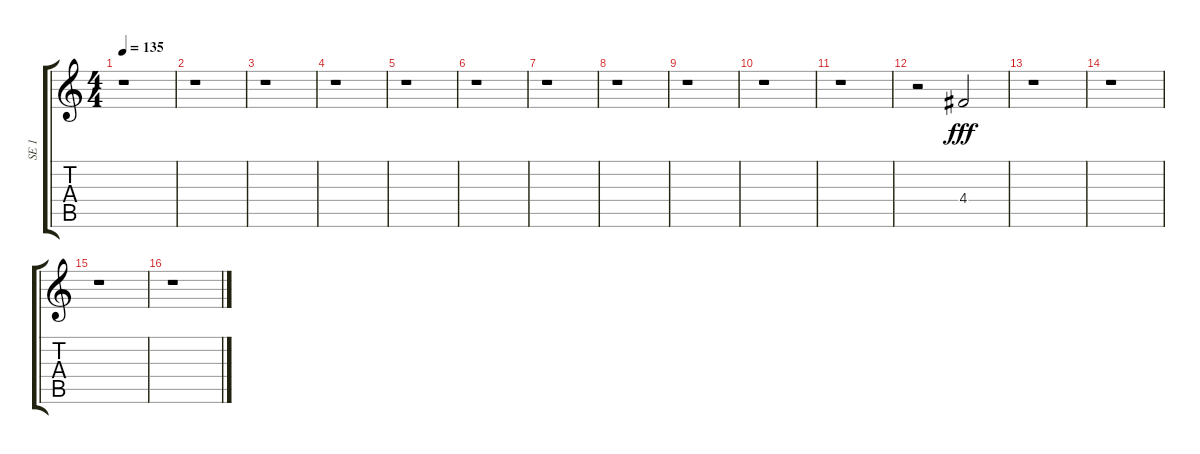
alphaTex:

\track ("SE 1" "SE 1") {instrument acousticguitarsteel}
\staff {score tabs}
\tuning (E4 B3 G3 D3 A2 E2) {hide}
\ts (4 4)
\tempo 135
\clef g2
\ks c
r.1{dy fff} |
r.1 |
r.1 |
r.1 |
r.1 |
r.1 |
r.1 |
r.1 |
r.1 |
r.1 |
r.1 |
r.2 4.4.2 |
r.1 |
r.1 |
r.1 |
r.1
